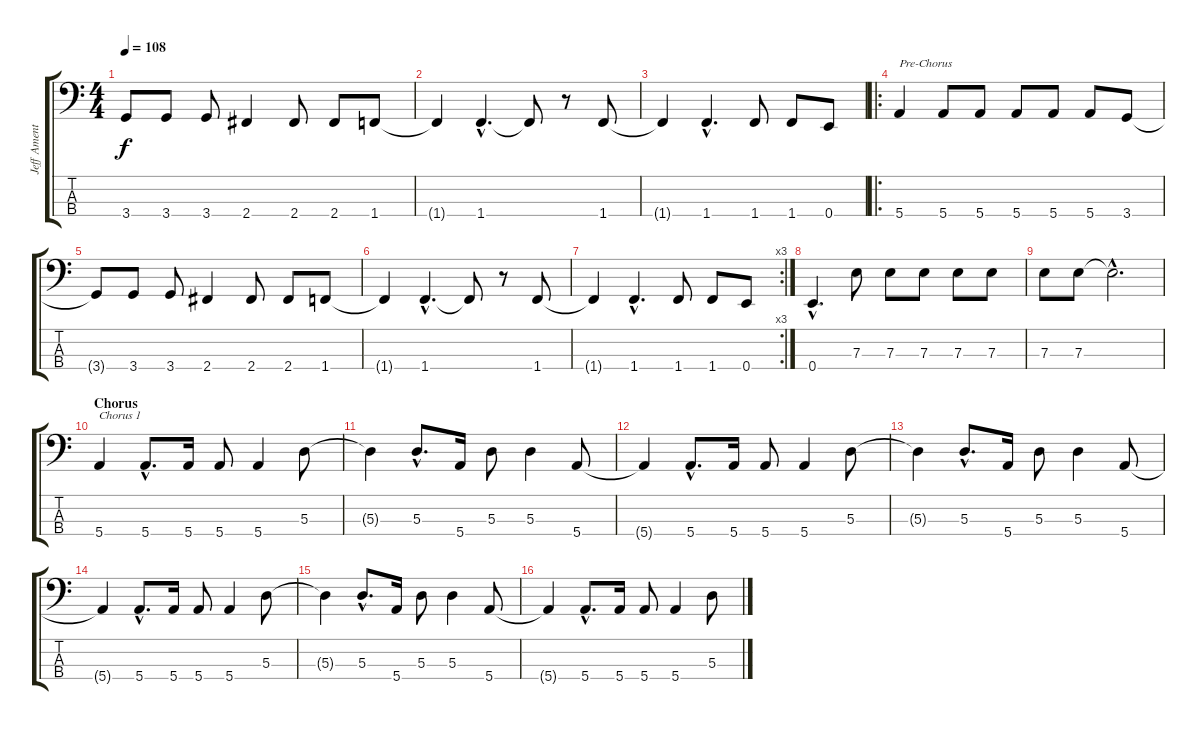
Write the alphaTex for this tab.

\track ("Jeff Ament" "Jeff Ament") {instrument electricbassfinger}
\staff {score tabs}
\tuning (G2 D2 A1 E1) {hide}
\ts (4 4)
\tempo 108
\clef f4
\ks c
3.4{t}.8{dy f} 3.4.8 3.4.8 2.4.4 2.4.8 2.4.8 1.4.8 |
1.4{t}.4 1.4{hac}.4{d} 1.4{t}.8 r.8 1.4.8 |
1.4{t}.4 1.4{hac}.4{d} 1.4.8 1.4.8 0.4.8 |
\ro
\section ("" "")
5.4.4{txt "Pre-Chorus"} 5.4.8 5.4.8 5.4.8 5.4.8 5.4.8 3.4.8 |
3.4{t}.8 3.4.8 3.4.8 2.4.4 2.4.8 2.4.8 1.4.8 |
1.4{t}.4 1.4{hac}.4{d} 1.4{t}.8 r.8 1.4.8 |
\rc 3
1.4{t}.4 1.4{hac}.4{d} 1.4.8 1.4.8 0.4.8 |
0.4{hac}.4{d} 7.3.8 7.3.8 7.3.8 7.3.8 7.3.8 |
7.3.8 7.3.8 7.3{hac t}.2{d} |
\section ("" "Chorus")
5.4.4{txt "Chorus 1"} 5.4{hac}.8{d} 5.4.16 5.4.8 5.4.4 5.3.8 |
5.3{t}.4 5.3{hac}.8{d} 5.4.16 5.3.8 5.3.4 5.4.8 |
5.4{t}.4 5.4{hac}.8{d} 5.4.16 5.4.8 5.4.4 5.3.8 |
5.3{t}.4 5.3{hac}.8{d} 5.4.16 5.3.8 5.3.4 5.4.8 |
5.4{t}.4 5.4{hac}.8{d} 5.4.16 5.4.8 5.4.4 5.3.8 |
5.3{t}.4 5.3{hac}.8{d} 5.4.16 5.3.8 5.3.4 5.4.8 |
5.4{t}.4 5.4{hac}.8{d} 5.4.16 5.4.8 5.4.4 5.3.8
